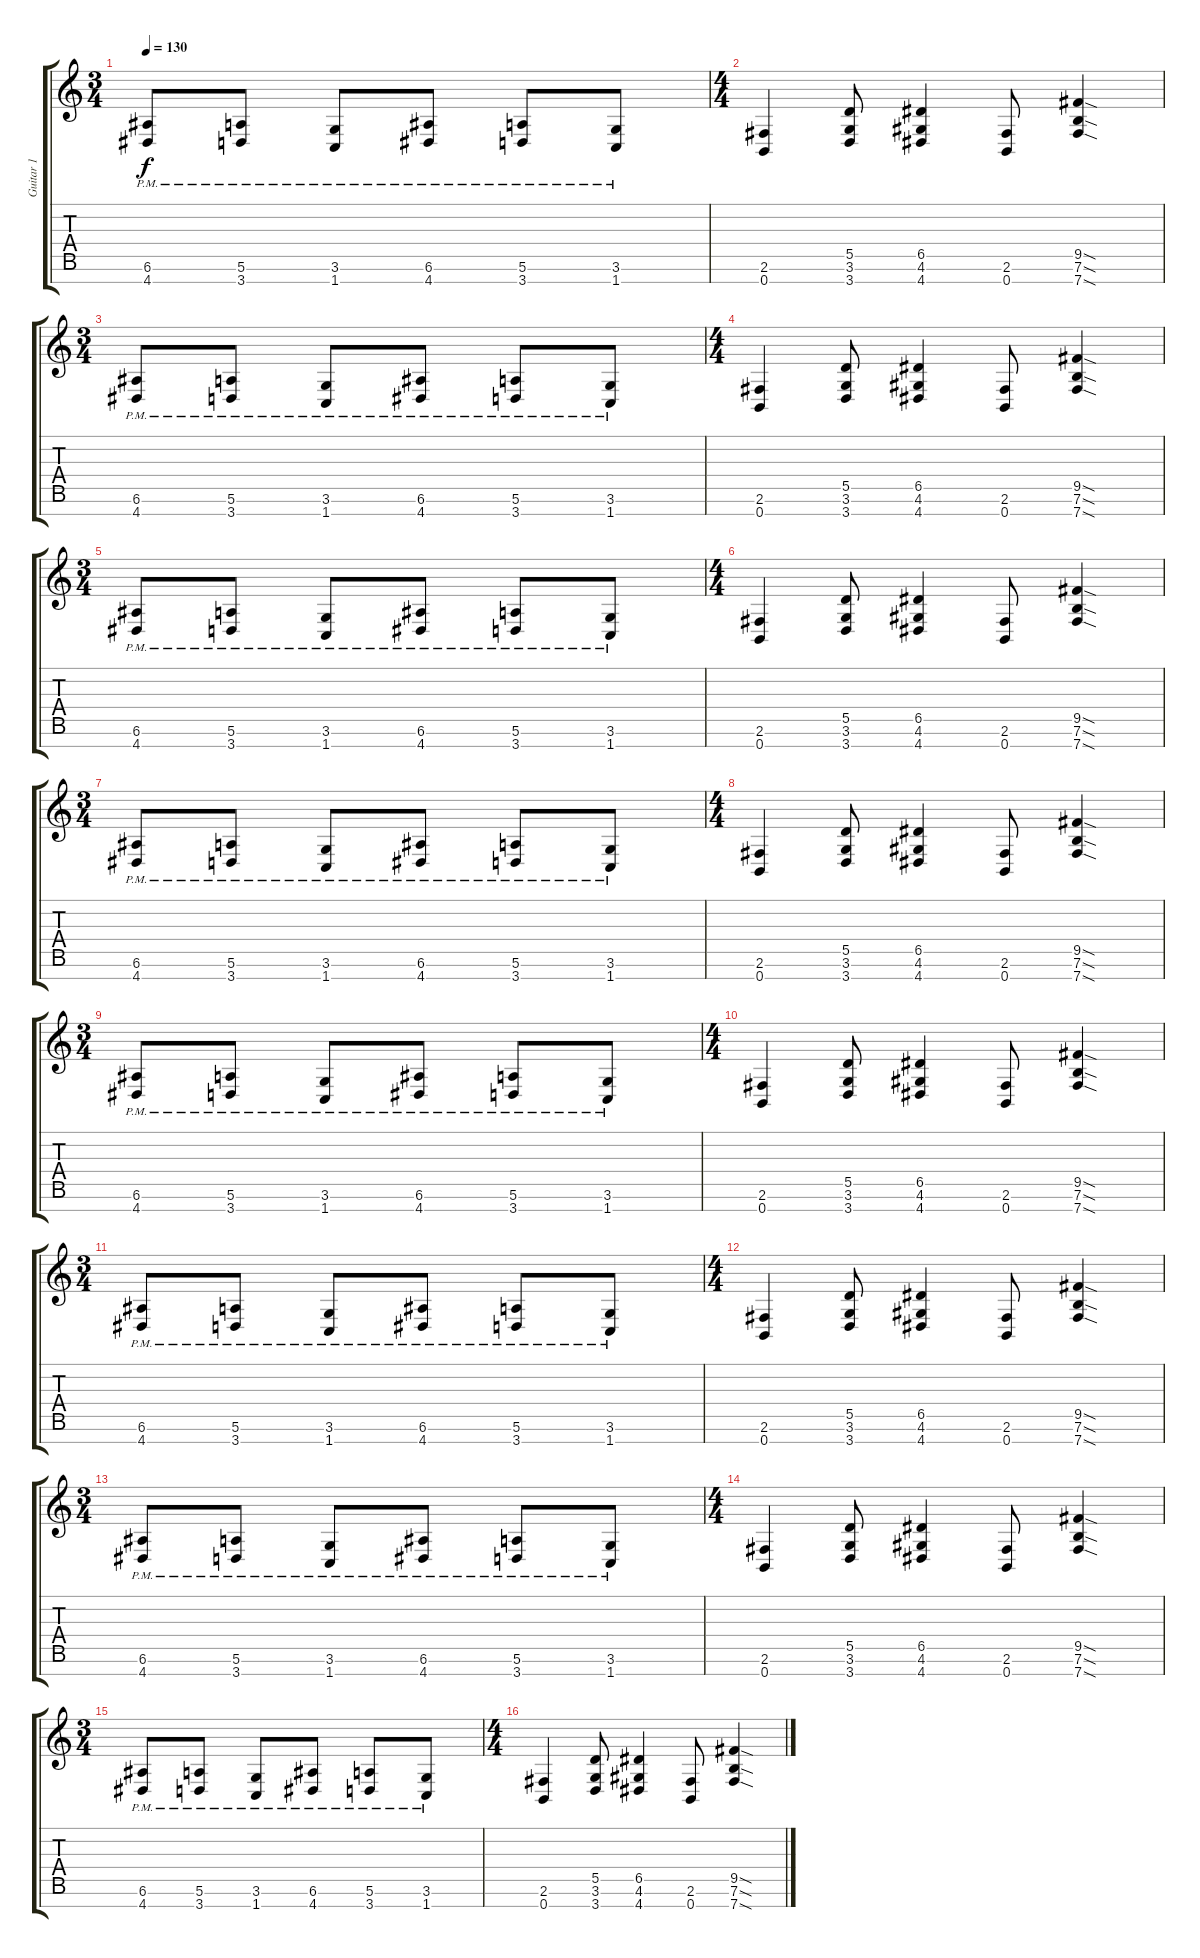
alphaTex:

\track ("Guitar 1" "Guitar 1") {instrument distortionguitar}
\staff {score tabs}
\tuning (E4 B3 G3 D3 A2 E2 B1) {hide}
\ts (3 4)
\tempo 130
\clef g2
\ks c
(6.6{pm} 4.7{pm}).8{dy f} (5.6{pm} 3.7{pm}).8 (3.6{pm} 1.7{pm}).8 (6.6{pm} 4.7{pm}).8 (5.6{pm} 3.7{pm}).8 (3.6{pm} 1.7{pm}).8 |
\ts (4 4)
(2.6 0.7).4 (5.5 3.6 3.7).8 (6.5 4.6 4.7).4 (2.6 0.7).8 (9.5{sod} 7.6{sod} 7.7{sod}).4 |
\ts (3 4)
(6.6{pm} 4.7{pm}).8 (5.6{pm} 3.7{pm}).8 (3.6{pm} 1.7{pm}).8 (6.6{pm} 4.7{pm}).8 (5.6{pm} 3.7{pm}).8 (3.6{pm} 1.7{pm}).8 |
\ts (4 4)
(2.6 0.7).4 (5.5 3.6 3.7).8 (6.5 4.6 4.7).4 (2.6 0.7).8 (9.5{sod} 7.6{sod} 7.7{sod}).4 |
\ts (3 4)
(6.6{pm} 4.7{pm}).8 (5.6{pm} 3.7{pm}).8 (3.6{pm} 1.7{pm}).8 (6.6{pm} 4.7{pm}).8 (5.6{pm} 3.7{pm}).8 (3.6{pm} 1.7{pm}).8 |
\ts (4 4)
(2.6 0.7).4 (5.5 3.6 3.7).8 (6.5 4.6 4.7).4 (2.6 0.7).8 (9.5{sod} 7.6{sod} 7.7{sod}).4 |
\ts (3 4)
(6.6{pm} 4.7{pm}).8 (5.6{pm} 3.7{pm}).8 (3.6{pm} 1.7{pm}).8 (6.6{pm} 4.7{pm}).8 (5.6{pm} 3.7{pm}).8 (3.6{pm} 1.7{pm}).8 |
\ts (4 4)
(2.6 0.7).4 (5.5 3.6 3.7).8 (6.5 4.6 4.7).4 (2.6 0.7).8 (9.5{sod} 7.6{sod} 7.7{sod}).4 |
\ts (3 4)
(6.6{pm} 4.7{pm}).8 (5.6{pm} 3.7{pm}).8 (3.6{pm} 1.7{pm}).8 (6.6{pm} 4.7{pm}).8 (5.6{pm} 3.7{pm}).8 (3.6{pm} 1.7{pm}).8 |
\ts (4 4)
(2.6 0.7).4 (5.5 3.6 3.7).8 (6.5 4.6 4.7).4 (2.6 0.7).8 (9.5{sod} 7.6{sod} 7.7{sod}).4 |
\ts (3 4)
(6.6{pm} 4.7{pm}).8 (5.6{pm} 3.7{pm}).8 (3.6{pm} 1.7{pm}).8 (6.6{pm} 4.7{pm}).8 (5.6{pm} 3.7{pm}).8 (3.6{pm} 1.7{pm}).8 |
\ts (4 4)
(2.6 0.7).4 (5.5 3.6 3.7).8 (6.5 4.6 4.7).4 (2.6 0.7).8 (9.5{sod} 7.6{sod} 7.7{sod}).4 |
\ts (3 4)
(6.6{pm} 4.7{pm}).8 (5.6{pm} 3.7{pm}).8 (3.6{pm} 1.7{pm}).8 (6.6{pm} 4.7{pm}).8 (5.6{pm} 3.7{pm}).8 (3.6{pm} 1.7{pm}).8 |
\ts (4 4)
(2.6 0.7).4 (5.5 3.6 3.7).8 (6.5 4.6 4.7).4 (2.6 0.7).8 (9.5{sod} 7.6{sod} 7.7{sod}).4 |
\ts (3 4)
(6.6{pm} 4.7{pm}).8 (5.6{pm} 3.7{pm}).8 (3.6{pm} 1.7{pm}).8 (6.6{pm} 4.7{pm}).8 (5.6{pm} 3.7{pm}).8 (3.6{pm} 1.7{pm}).8 |
\ts (4 4)
(2.6 0.7).4 (5.5 3.6 3.7).8 (6.5 4.6 4.7).4 (2.6 0.7).8 (9.5{sod} 7.6{sod} 7.7{sod}).4
